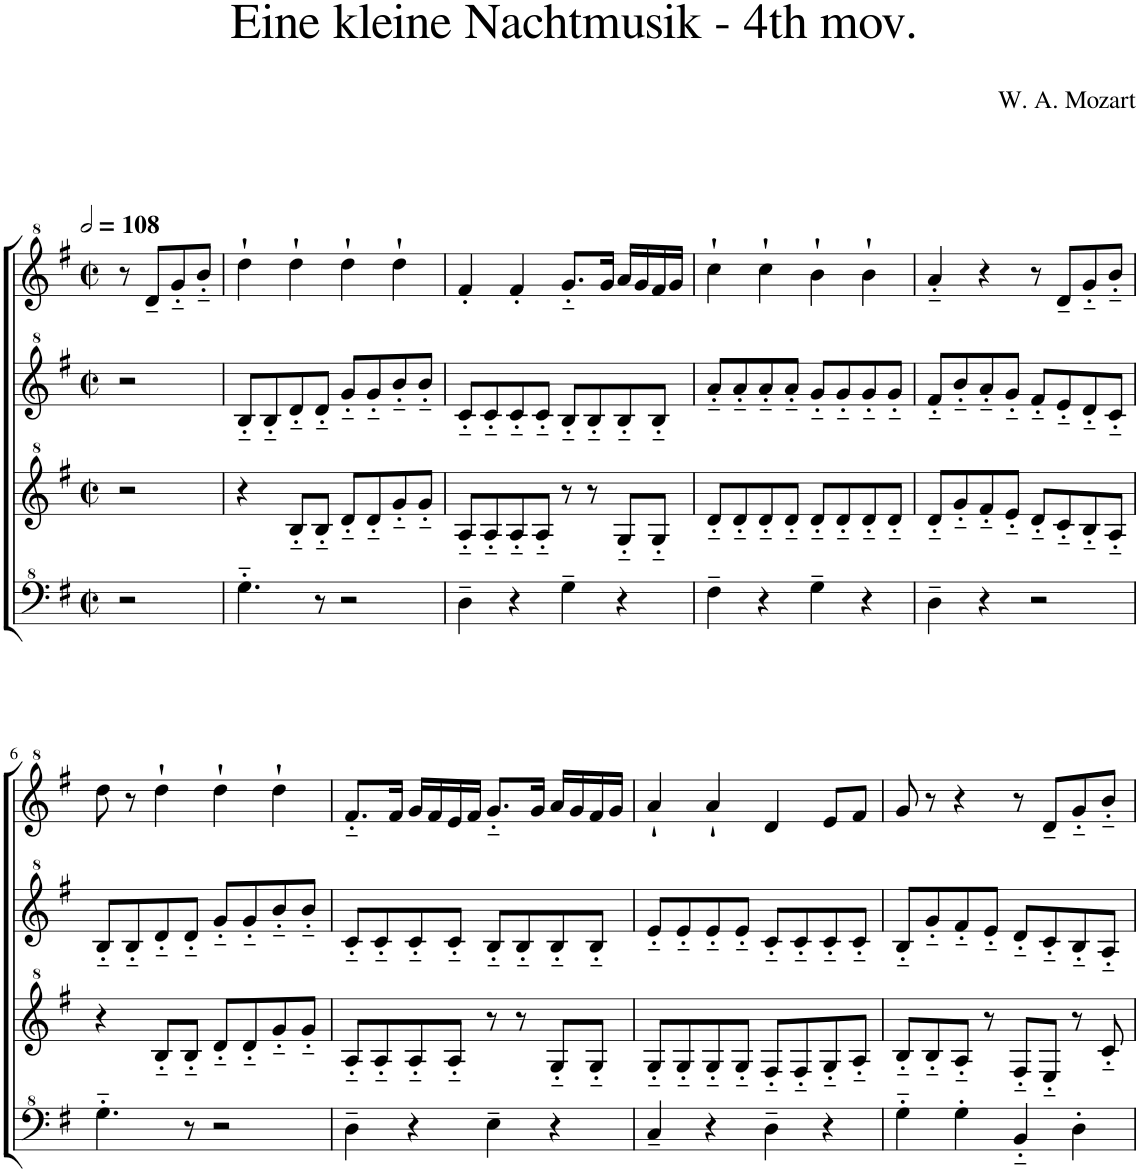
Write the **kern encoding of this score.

**kern	**kern	**kern	**kern
*part1	*part1	*part1	*part1
*staff4	*staff3	*staff2	*staff1
*I"Model III	*	*	*
*clefF^4	*clefG^2	*clefG^2	*clefG^2
*k[f#]	*k[f#]	*k[f#]	*k[f#]
*M2/2	*M2/2	*M2/2	*M2/2
*met(c|)	*met(c|)	*met(c|)	*met(c|)
*MM216	*MM216	*MM216	*MM216
=1	=1	=1	=1
2r	2r	2r	8r
.	.	.	8dd~/L
.	.	.	8gg'~/
.	.	.	8bb'~/J
=2	=2	=2	=2
4.g'~\	4r	8b'~/L	4ddd`\
.	.	8b'~/	.
.	8b'~/L	8dd'~/	4ddd`\
8r	8b'~/J	8dd'~/J	.
2r	8dd'~/L	8gg'~/L	4ddd`\
.	8dd'~/	8gg'~/	.
.	8gg'~/	8bb'~/	4ddd`\
.	8gg'~/J	8bb'~/J	.
=3	=3	=3	=3
4d~\	8a'~/L	8cc'~/L	4ff#'/
.	8a'~/	8cc'~/	.
4r	8a'~/	8cc'~/	4ff#'/
.	8a'~/J	8cc'~/J	.
4g~\	8r	8b'~/L	8.gg'~/L
.	8r	8b'~/	.
.	.	.	16gg/Jk
4r	8g'~/L	8b'~/	16aa/LL
.	.	.	16gg/
.	8g'~/J	8b'~/J	16ff#/
.	.	.	16gg/JJ
=4	=4	=4	=4
4f#~\	8dd'~/L	8aa'~/L	4ccc`\
.	8dd'~/	8aa'~/	.
4r	8dd'~/	8aa'~/	4ccc`\
.	8dd'~/J	8aa'~/J	.
4g~\	8dd'~/L	8gg'~/L	4bb`\
.	8dd'~/	8gg'~/	.
4r	8dd'~/	8gg'~/	4bb`\
.	8dd'~/J	8gg'~/J	.
=5	=5	=5	=5
4d~\	8dd'~/L	8ff#'~/L	4aa'~/
.	8gg'~/	8bb'~/	.
4r	8ff#'~/	8aa'~/	4r
.	8ee'~/J	8gg'~/J	.
2r	8dd'~/L	8ff#'~/L	8r
.	8cc'~/	8ee'~/	8dd~/L
.	8b'~/	8dd'~/	8gg'~/
.	8a'~/J	8cc'~/J	8bb'~/J
!!LO:LB:g=z
=6	=6	=6	=6
4.g'~\	4r	8b'~/L	8ddd\
.	.	8b'~/	8r
.	8b'~/L	8dd'~/	4ddd`\
8r	8b'~/J	8dd'~/J	.
2r	8dd'~/L	8gg'~/L	4ddd`\
.	8dd'~/	8gg'~/	.
.	8gg'~/	8bb'~/	4ddd`\
.	8gg'~/J	8bb'~/J	.
=7	=7	=7	=7
4d~\	8a'~/L	8cc'~/L	8.ff#'~/L
.	8a'~/	8cc'~/	.
.	.	.	16ff#/Jk
4r	8a'~/	8cc'~/	16gg/LL
.	.	.	16ff#/
.	8a'~/J	8cc'~/J	16ee/
.	.	.	16ff#/JJ
4e~\	8r	8b'~/L	8.gg'~/L
.	8r	8b'~/	.
.	.	.	16gg/Jk
4r	8g'~/L	8b'~/	16aa/LL
.	.	.	16gg/
.	8g'~/J	8b'~/J	16ff#/
.	.	.	16gg/JJ
=8	=8	=8	=8
4c~/	8g'~/L	8ee'~/L	4aa`/
.	8g'~/	8ee'~/	.
4r	8g'~/	8ee'~/	4aa`/
.	8g'~/J	8ee'~/J	.
4d~\	8f#'~/L	8cc'~/L	4dd/
.	8f#'~/	8cc'~/	.
4r	8g'~/	8cc'~/	8ee/L
.	8a'~/J	8cc'~/J	8ff#/J
=9	=9	=9	=9
4g'~\	8b'~/L	8b'~/L	8gg/
.	8b'~/	8gg'~/	8r
4g'\	8a'~/J	8ff#'~/	4r
.	8r	8ee'~/J	.
4B'~/	8f#'~/L	8dd'~/L	8r
.	8e'~/J	8cc'~/	8dd~/L
4d'\	8r	8b'~/	8gg'~/
.	8cc'~/	8a'~/J	8bb'~/J
=	=	=	=
*-	*-	*-	*-
